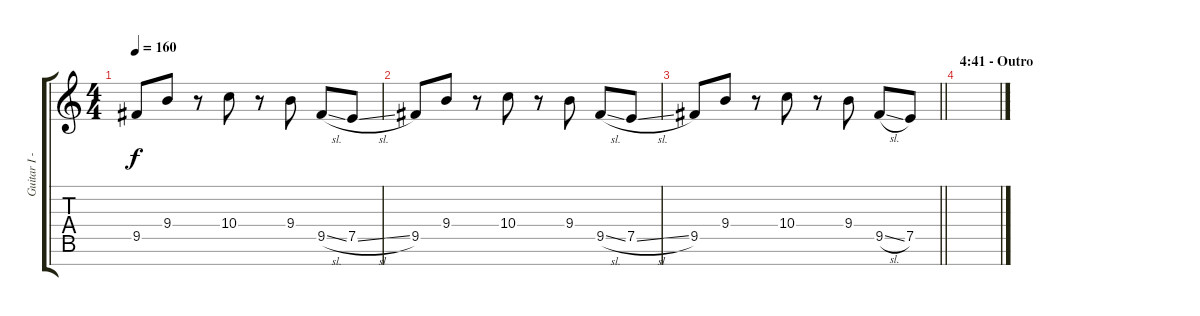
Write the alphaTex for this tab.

\track ("Guitar I - Distortion [Solo]" "Guitar I -") {instrument distortionguitar}
\staff {score tabs}
\tuning (E4 B3 G3 D3 A2 E2 B1) {hide}
\ts (4 4)
\tempo 160
\clef g2
\ks c
9.5.8{dy f} 9.4.8 r.8 10.4.8 r.8 9.4.8 9.5{sl}.8 7.5{sl}.8 |
9.5.8 9.4.8 r.8 10.4.8 r.8 9.4.8 9.5{sl}.8 7.5{sl}.8 |
\barLineRight lightlight
9.5.8 9.4.8 r.8 10.4.8 r.8 9.4.8 9.5{sl}.8 7.5.8 |
\section ("" "4:41 - Outro")
